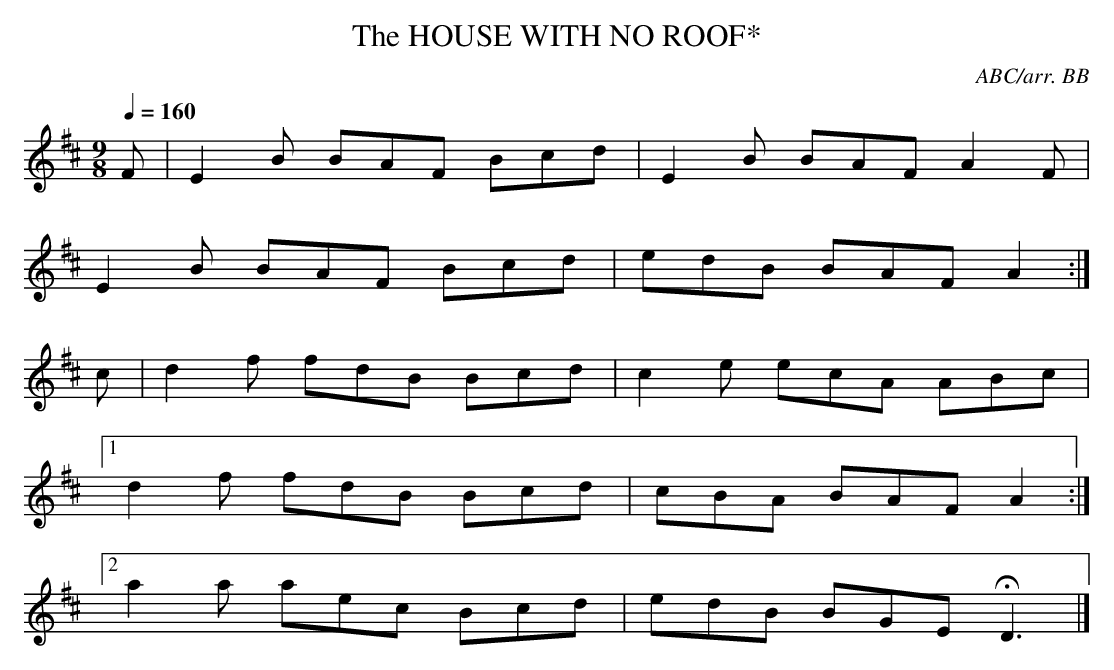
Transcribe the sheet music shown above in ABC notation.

X:1
T:HOUSE WITH NO ROOF*, The
C:ABC/arr. BB
Q:1/4=160
L:1/8
M:9/8
K:D
F|E2B BAF Bcd|E2B BAF A2F|
E2B BAF Bcd|edB BAF A2:|
c|d2f fdB Bcd|c2e ecA ABc|
[1 d2f fdB Bcd|cBA BAF A2:|
[2 a2a aec Bcd|edB BGE HD3|]
